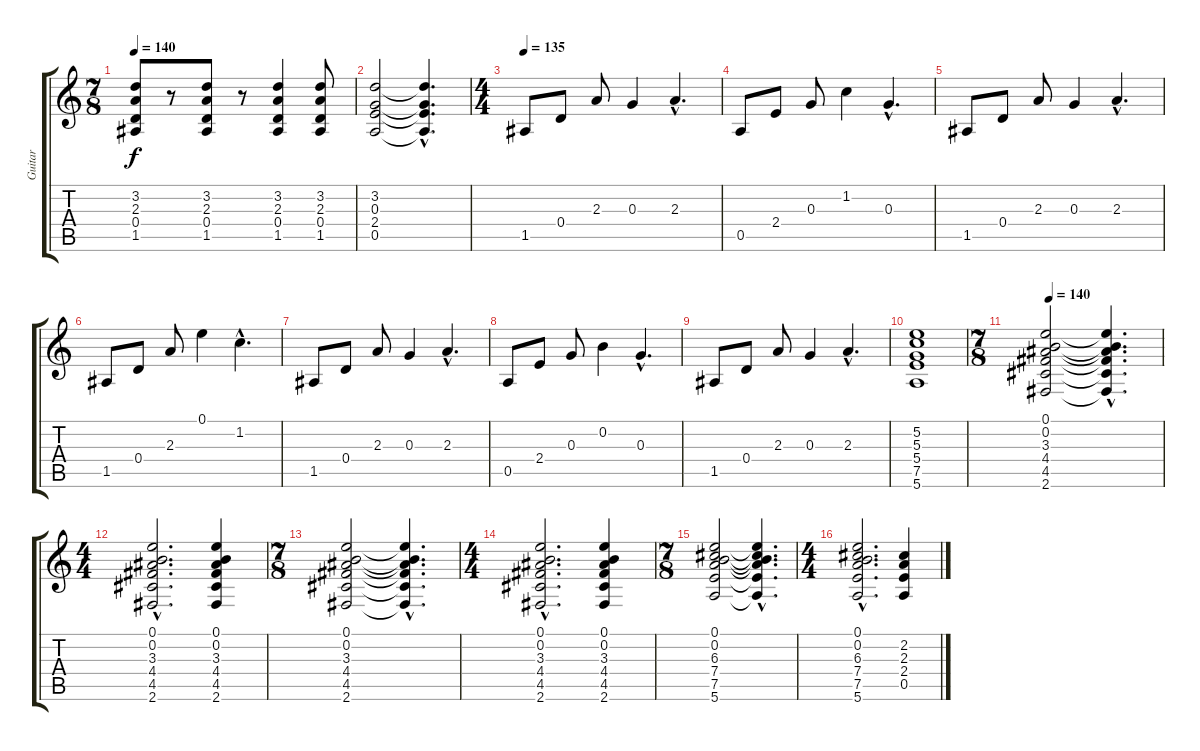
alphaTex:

\track ("Guitar" "Guitar") {instrument overdrivenguitar}
\staff {score tabs}
\tuning (E4 B3 G3 D3 A2 E2) {hide}
\ts (7 8)
\tempo 140
\clef g2
\ks c
(3.2 2.3 0.4 1.5).8{dy f} r.8 (3.2 2.3 0.4 1.5).8 r.8 (3.2 2.3 0.4 1.5).4 (3.2 2.3 0.4 1.5).8 |
(3.2 0.3 2.4 0.5).2 (3.2{hac t} 0.3{hac t} 2.4{hac t} 0.5{hac t}).4{d} |
\ts (4 4)
\tempo 135
1.5.8 0.4.8 2.3.8 0.3.4 2.3{hac}.4{d} |
0.5.8 2.4.8 0.3.8 1.2.4 0.3{hac}.4{d} |
1.5.8 0.4.8 2.3.8 0.3.4 2.3{hac}.4{d} |
1.5.8 0.4.8 2.3.8 0.1.4 1.2{hac}.4{d} |
1.5.8 0.4.8 2.3.8 0.3.4 2.3{hac}.4{d} |
0.5.8 2.4.8 0.3.8 0.2.4 0.3{hac}.4{d} |
1.5.8 0.4.8 2.3.8 0.3.4 2.3{hac}.4{d} |
(5.2 5.3 5.4 7.5 5.6).1 |
\ts (7 8)
\tempo 140
(0.1 0.2 3.3 4.4 4.5 2.6).2 (0.1{hac t} 0.2{hac t} 3.3{hac t} 4.4{hac t} 4.5{hac t} 2.6{hac t}).4{d} |
\ts (4 4)
(0.1{hac} 0.2{hac} 3.3{hac} 4.4{hac} 4.5{hac} 2.6{hac}).2{d} (0.1 0.2 3.3 4.4 4.5 2.6).4 |
\ts (7 8)
(0.1 0.2 3.3 4.4 4.5 2.6).2 (0.1{hac t} 0.2{hac t} 3.3{hac t} 4.4{hac t} 4.5{hac t} 2.6{hac t}).4{d} |
\ts (4 4)
(0.1{hac} 0.2{hac} 3.3{hac} 4.4{hac} 4.5{hac} 2.6{hac}).2{d} (0.1 0.2 3.3 4.4 4.5 2.6).4 |
\ts (7 8)
(0.1 0.2 6.3 7.4 7.5 5.6).2 (0.1{hac t} 0.2{hac t} 6.3{hac t} 7.4{hac t} 7.5{hac t} 5.6{hac t}).4{d} |
\ts (4 4)
(0.1{hac} 0.2{hac} 6.3{hac} 7.4{hac} 7.5{hac} 5.6{hac}).2{d} (2.2 2.3 2.4 0.5).4
